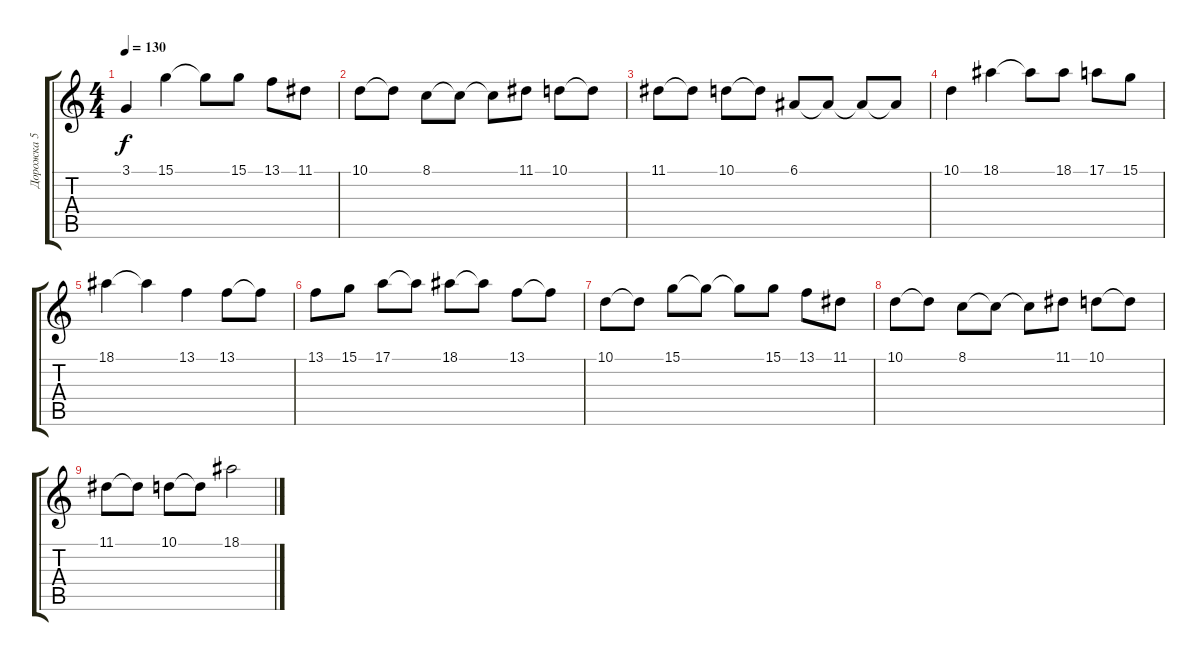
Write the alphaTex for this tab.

\track ("Дорожка 5" "Дорожка 5") {instrument panflute}
\staff {score tabs}
\tuning (E4 B3 G3 D3 A2 E2) {hide}
\ts (4 4)
\tempo 130
\clef g2
\ks c
3.1.4{dy f} 15.1.4 15.1{t}.8 15.1.8 13.1.8 11.1.8 |
10.1.8 10.1{t}.8 8.1.8 8.1{t}.8 8.1{t}.8 11.1.8 10.1.8 10.1{t}.8 |
11.1.8 11.1{t}.8 10.1.8 10.1{t}.8 6.1.8 6.1{t}.8 6.1{t}.8 6.1{t}.8 |
10.1.4 18.1.4 18.1{t}.8 18.1.8 17.1.8 15.1.8 |
18.1.4 18.1{t}.4 13.1.4 13.1.8 13.1{t}.8 |
13.1.8 15.1.8 17.1.8 17.1{t}.8 18.1.8 18.1{t}.8 13.1.8 13.1{t}.8 |
10.1.8 10.1{t}.8 15.1.8 15.1{t}.8 15.1{t}.8 15.1.8 13.1.8 11.1.8 |
10.1.8 10.1{t}.8 8.1.8 8.1{t}.8 8.1{t}.8 11.1.8 10.1.8 10.1{t}.8 |
11.1.8 11.1{t}.8 10.1.8 10.1{t}.8 18.1.2
